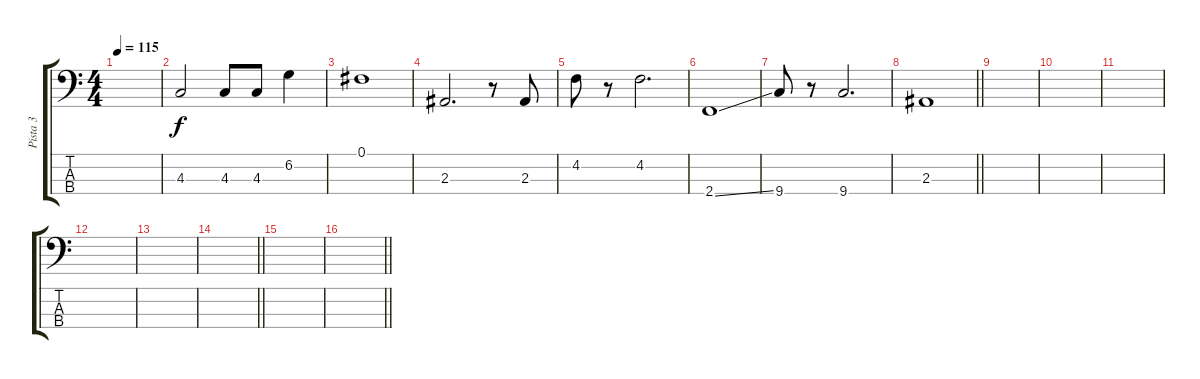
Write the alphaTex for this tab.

\track ("Pista 3" "Pista 3") {instrument electricbasspick}
\staff {score tabs}
\tuning (Gb2 Db2 Ab1 Eb1) {hide}
\ts (4 4)
\tempo 115
\clef f4
\ks c
|
4.3.2 4.3.8 4.3.8 6.2.4 |
0.1.1 |
2.3.2{d} r.8 2.3.8 |
4.2.8 r.8 4.2.2{d} |
2.4{ss}.1 |
9.4.8 r.8 9.4.2{d} |
\barLineRight lightlight
2.3.1 |
|
|
|
|
|
\barLineRight lightlight
|
|
\barLineRight lightlight
